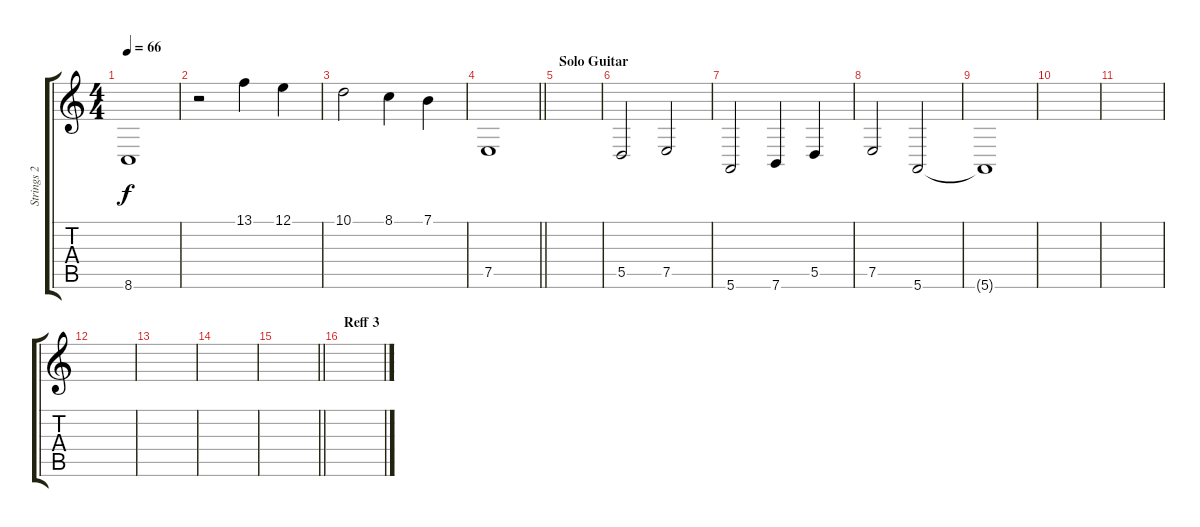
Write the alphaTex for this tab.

\track ("Strings 2" "Strings 2") {instrument stringensemble2}
\staff {score tabs}
\tuning (E4 B3 G3 D3 A2 E2) {hide}
\ts (4 4)
\tempo 66
\clef g2
\ks c
8.6.1{dy f} |
r.2 13.1.4 12.1.4 |
10.1.2 8.1.4 7.1.4 |
\barLineRight lightlight
7.5.1 |
\section ("" "Solo Guitar")
|
5.5.2 7.5.2 |
5.6.2 7.6.4 5.5.4 |
7.5.2 5.6.2 |
5.6{t}.1 |
|
|
|
|
|
\barLineRight lightlight
|
\section ("" "Reff 3")
